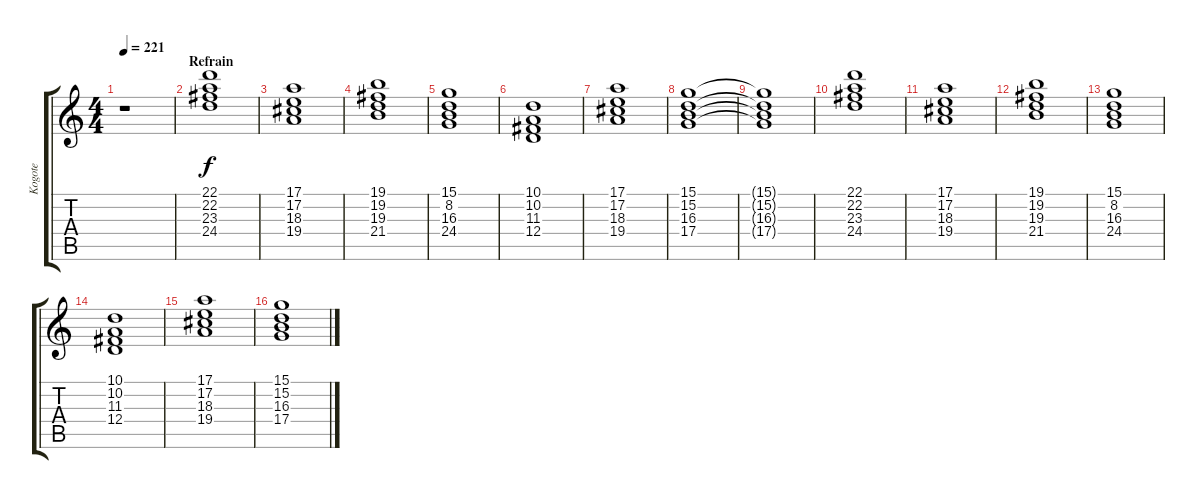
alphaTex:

\track ("Kogote" "Kogote") {instrument drawbarorgan}
\staff {score tabs}
\tuning (E4 B3 G3 D3 A2 E2) {hide}
\ts (4 4)
\tempo 221
\clef g2
\ks c
r.1{dy f} |
\section ("" "Refrain")
(22.1 22.2 23.3 24.4).1 |
(17.1 17.2 18.3 19.4).1 |
(19.1 19.2 19.3 21.4).1 |
(15.1 8.2 16.3 24.4).1 |
(10.1 10.2 11.3 12.4).1 |
(17.1 17.2 18.3 19.4).1 |
(15.1 15.2 16.3 17.4).1 |
(15.1{t} 15.2{t} 16.3{t} 17.4{t}).1 |
(22.1 22.2 23.3 24.4).1 |
(17.1 17.2 18.3 19.4).1 |
(19.1 19.2 19.3 21.4).1 |
(15.1 8.2 16.3 24.4).1 |
(10.1 10.2 11.3 12.4).1 |
(17.1 17.2 18.3 19.4).1 |
(15.1 15.2 16.3 17.4).1
